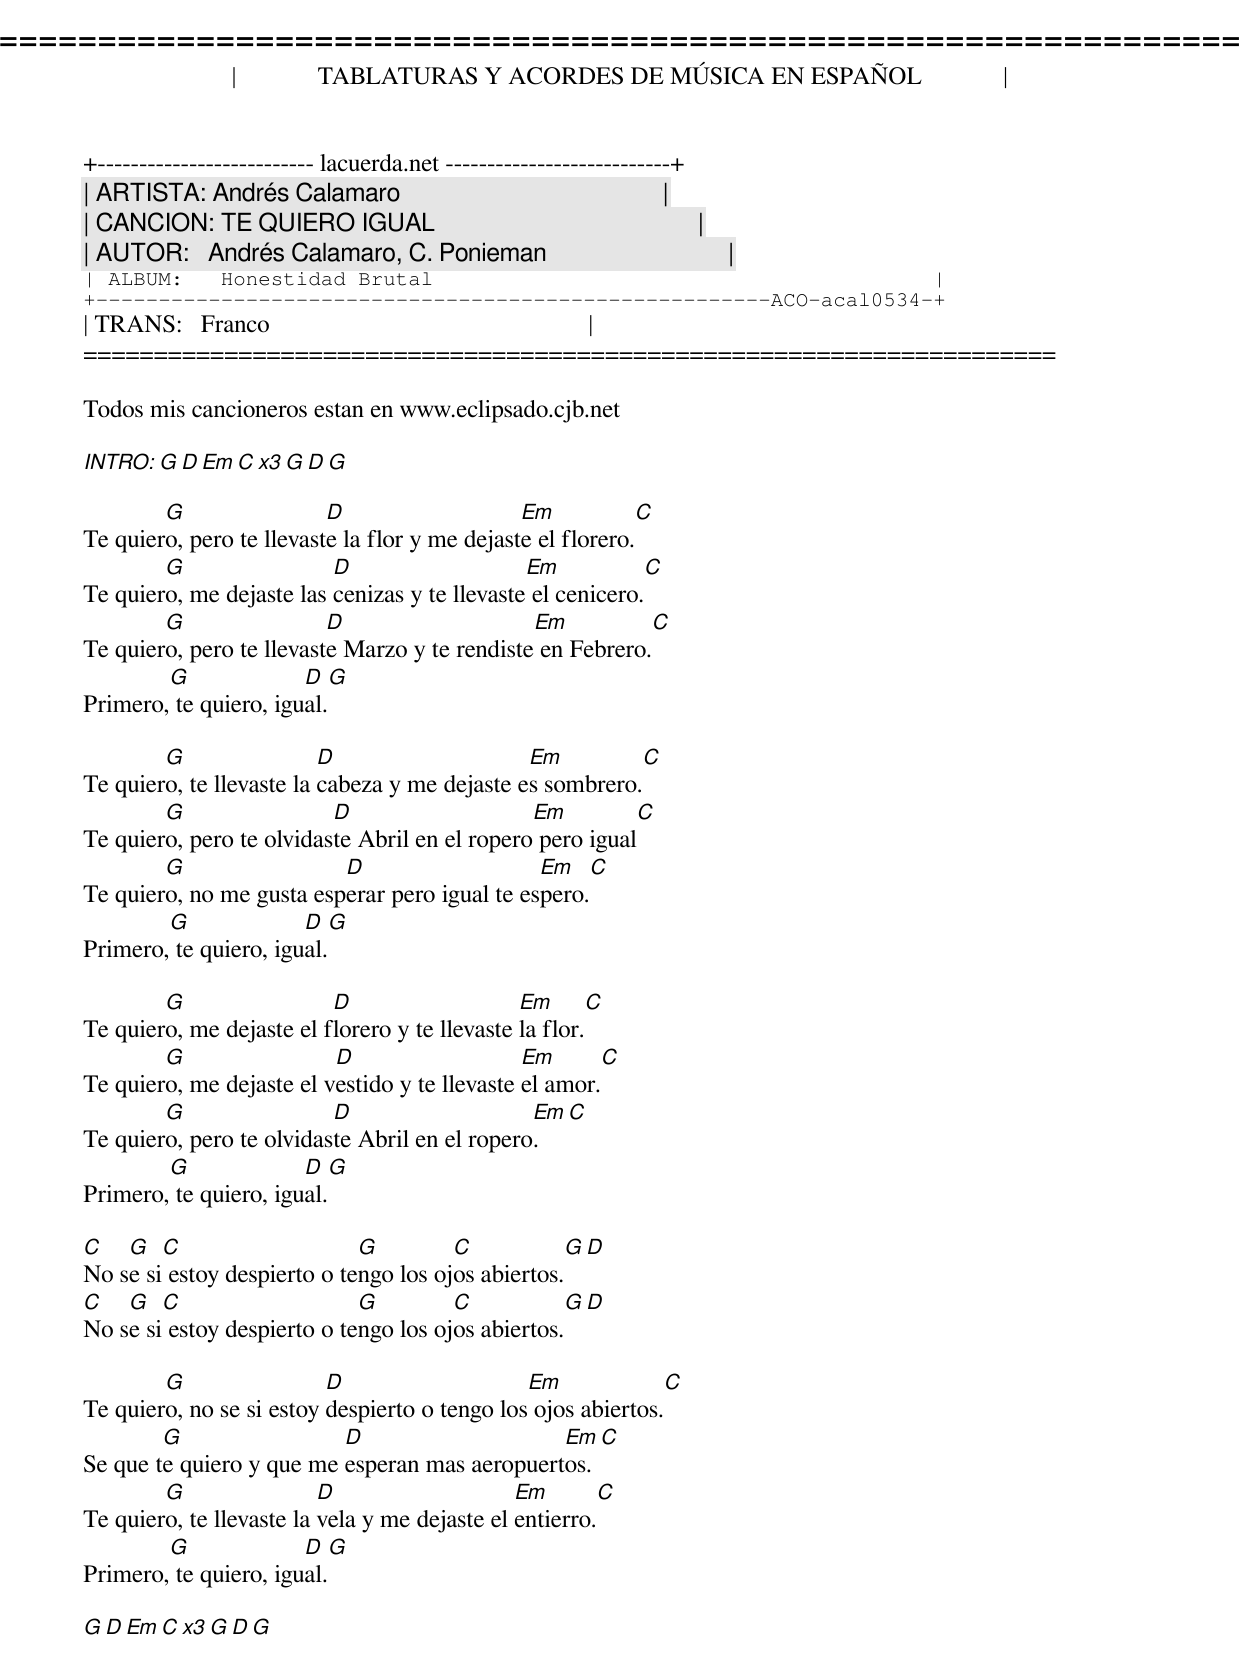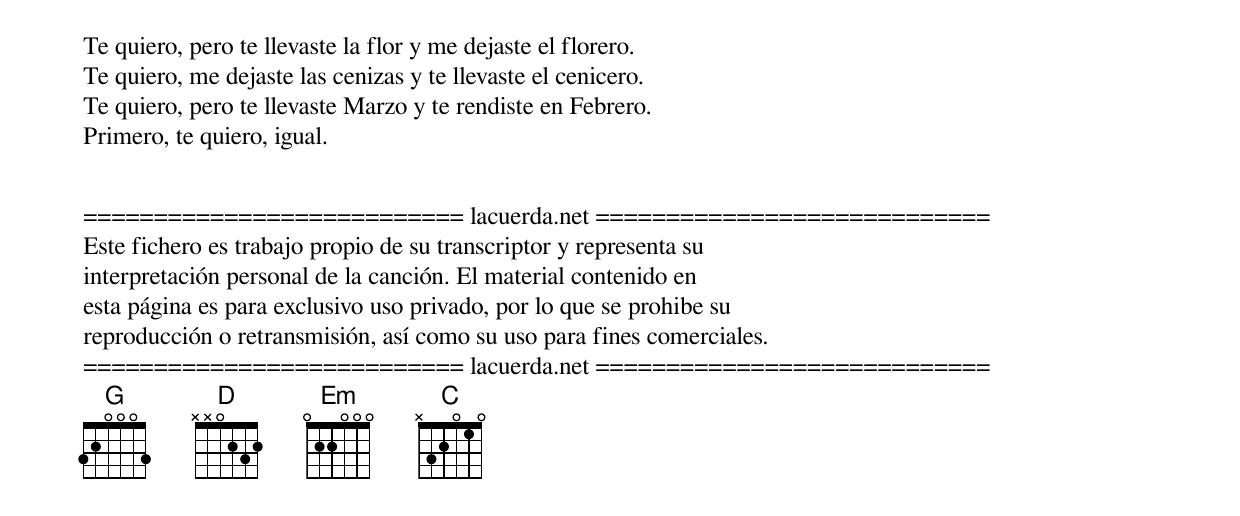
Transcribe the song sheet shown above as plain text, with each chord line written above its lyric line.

=====================================================================
|             TABLATURAS Y ACORDES DE MÚSICA EN ESPAÑOL             |
+-------------------------- lacuerda.net ---------------------------+
| ARTISTA: Andrés Calamaro                                          |
| CANCION: TE QUIERO IGUAL                                          |
| AUTOR:   Andrés Calamaro, C. Ponieman                             |
| ALBUM:   Honestidad Brutal                                        |
+------------------------------------------------------ACO-acal0534-+
| TRANS:   Franco                                                   |
=====================================================================

Todos mis cancioneros estan en www.eclipsado.cjb.net

INTRO:  G  D  Em  C  x3  G  D  G

        G                 D                    Em                 C
Te quiero, pero te llevaste la flor y me dejaste el florero.
        G                 D                    Em                 C
Te quiero, me dejaste las cenizas y te llevaste el cenicero.
        G                 D                    Em                 C
Te quiero, pero te llevaste Marzo y te rendiste en Febrero.
        G              D           G
Primero, te quiero, igual.

        G                 D                    Em                 C
Te quiero, te llevaste la cabeza y me dejaste es sombrero.
        G                 D                    Em                 C
Te quiero, pero te olvidaste Abril en el ropero pero igual
        G                 D                    Em                 C
Te quiero, no me gusta esperar pero igual te espero.
        G              D           G
Primero, te quiero, igual.

        G                 D                    Em                 C
Te quiero, me dejaste el florero y te llevaste la flor.
        G                 D                    Em                 C
Te quiero, me dejaste el vestido y te llevaste el amor.
        G                 D                    Em                 C
Te quiero, pero te olvidaste Abril en el ropero.
        G              D           G
Primero, te quiero, igual.

C   G   C                    G         C              G           D
No se si estoy despierto o tengo los ojos abiertos.
C   G   C                    G         C              G           D
No se si estoy despierto o tengo los ojos abiertos.

        G                 D                    Em                 C
Te quiero, no se si estoy despierto o tengo los ojos abiertos.
        G                 D                    Em                 C
Se que te quiero y que me esperan mas aeropuertos.
        G                 D                    Em                 C
Te quiero, te llevaste la vela y me dejaste el entierro.
        G              D           G
Primero, te quiero, igual.

G  D  Em  C  x3  G  D  G

Te quiero, pero te llevaste la flor y me dejaste el florero.
Te quiero, me dejaste las cenizas y te llevaste el cenicero.
Te quiero, pero te llevaste Marzo y te rendiste en Febrero.
Primero, te quiero, igual.


=========================== lacuerda.net ============================
Este fichero es trabajo propio de su transcriptor y representa su
interpretación personal de la canción. El material contenido en
esta página es para exclusivo uso privado, por lo que se prohibe su
reproducción o retransmisión, así como su uso para fines comerciales.
=========================== lacuerda.net ============================
